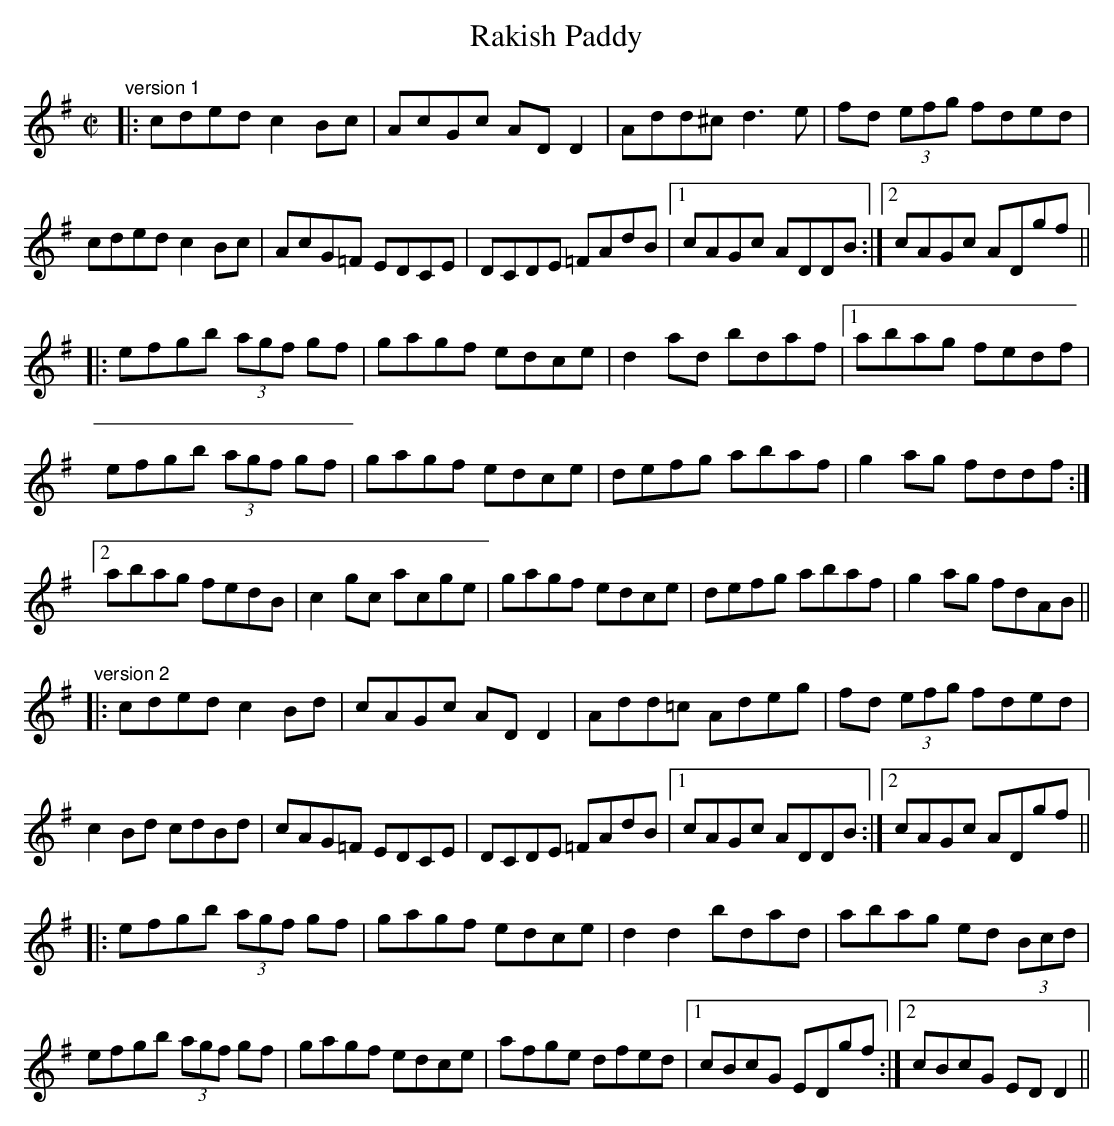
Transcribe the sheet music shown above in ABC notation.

X:1
T:Rakish Paddy
M:C|
K:Dmix
"version 1"
|:cded c2Bc|AcGc ADD2|Add^c d3e|fd (3efg fded|
cded c2Bc|AcG=F EDCE|DCDE =FAdB|1 cAGc ADDB:|2 cAGc ADgf||
|:efgb (3agf gf|gagf edce|d2ad bdaf| [1 abag fedf|
efgb (3agf gf|gagf edce|defg abaf|g2ag fddf:|
[2 abag fedB|c2gc acge|gagf edce|defg abaf|g2ag fdAB||
"version 2"
|:cded c2Bd|cAGc ADD2|Add=c Adeg|fd (3efg fded|
c2Bd cdBd|cAG=F EDCE|DCDE =FAdB|1 cAGc ADDB:|2 cAGc ADgf||
|:efgb (3agf gf|gagf edce|d2d2 bdad|abag ed (3Bcd|
efgb (3agf gf|gagf edce|afge dfed|1 cBcG EDgf:|2 cBcG EDD2||
